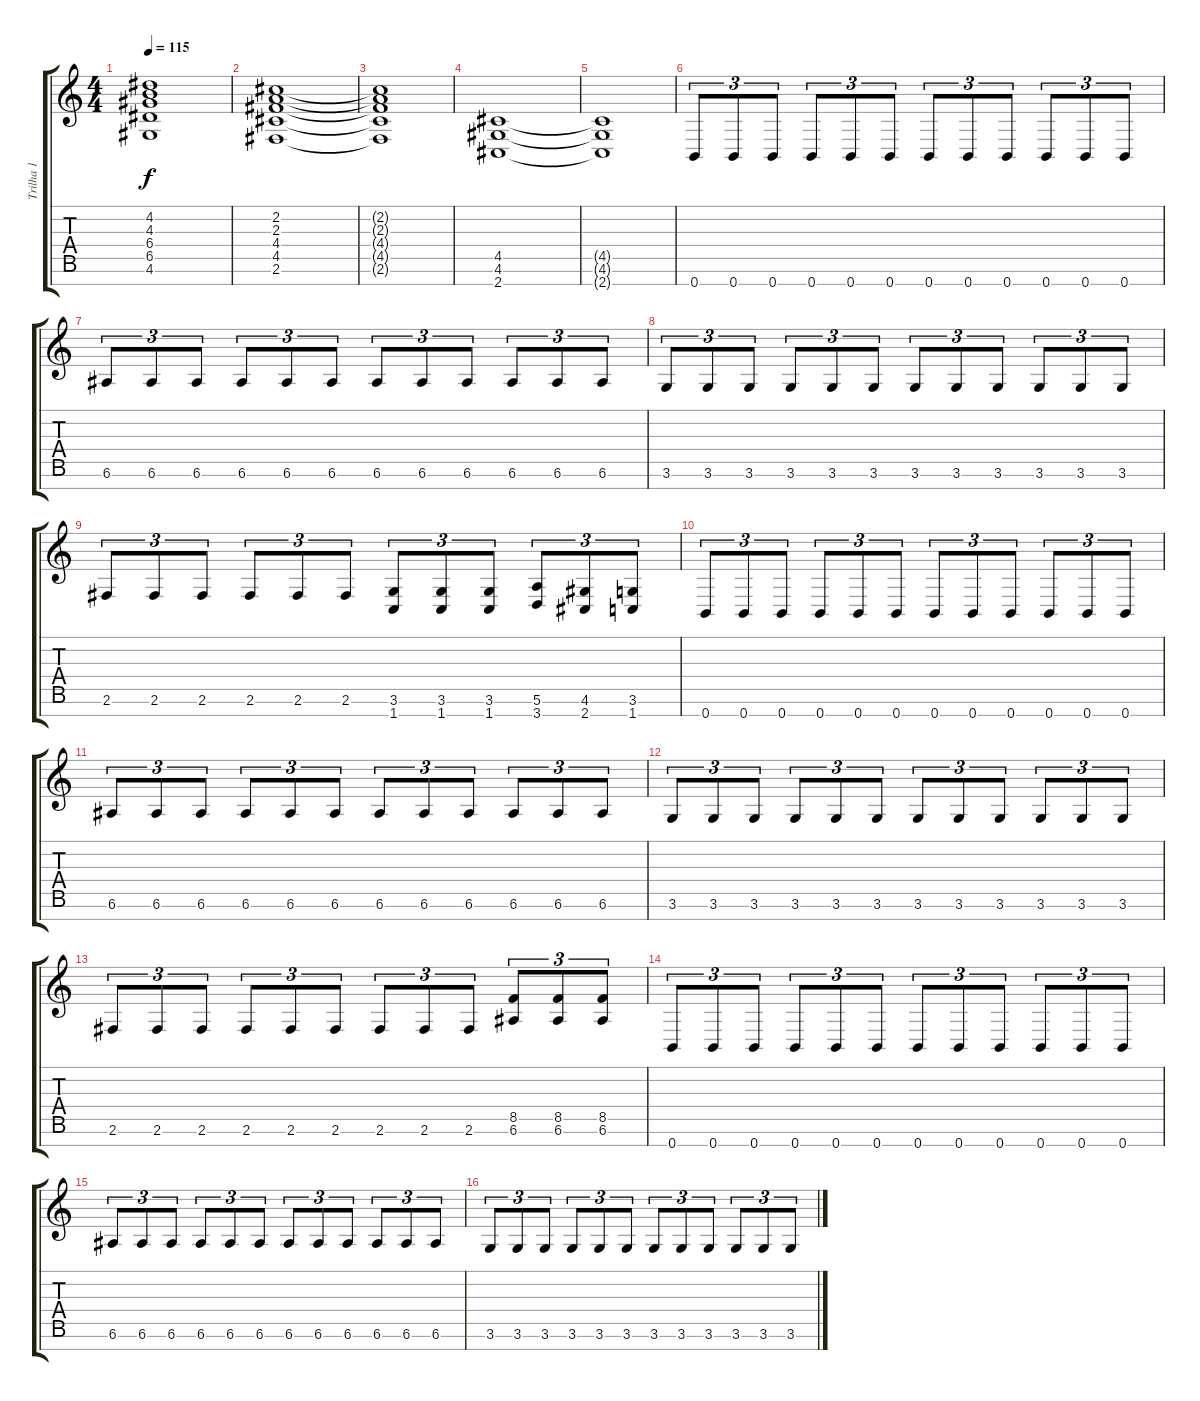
\track ("Trilha 1" "Trilha 1") {instrument distortionguitar}
\staff {score tabs}
\tuning (E4 B3 G3 D3 A2 E2 B1) {hide}
\ts (4 4)
\tempo 115
\clef g2
\ks c
(4.2{t} 4.3{t} 6.4{t} 6.5{t} 4.6{t}).1{dy f} |
(2.2 2.3 4.4 4.5 2.6).1 |
(2.2{t} 2.3{t} 4.4{t} 4.5{t} 2.6{t}).1 |
(4.5 4.6 2.7).1 |
(4.5{t} 4.6{t} 2.7{t}).1 |
0.7.8{tu (3 2)} 0.7.8{tu (3 2)} 0.7.8{tu (3 2)} 0.7.8{tu (3 2)} 0.7.8{tu (3 2)} 0.7.8{tu (3 2)} 0.7.8{tu (3 2)} 0.7.8{tu (3 2)} 0.7.8{tu (3 2)} 0.7.8{tu (3 2)} 0.7.8{tu (3 2)} 0.7.8{tu (3 2)} |
6.6.8{tu (3 2)} 6.6.8{tu (3 2)} 6.6.8{tu (3 2)} 6.6.8{tu (3 2)} 6.6.8{tu (3 2)} 6.6.8{tu (3 2)} 6.6.8{tu (3 2)} 6.6.8{tu (3 2)} 6.6.8{tu (3 2)} 6.6.8{tu (3 2)} 6.6.8{tu (3 2)} 6.6.8{tu (3 2)} |
3.6.8{tu (3 2)} 3.6.8{tu (3 2)} 3.6.8{tu (3 2)} 3.6.8{tu (3 2)} 3.6.8{tu (3 2)} 3.6.8{tu (3 2)} 3.6.8{tu (3 2)} 3.6.8{tu (3 2)} 3.6.8{tu (3 2)} 3.6.8{tu (3 2)} 3.6.8{tu (3 2)} 3.6.8{tu (3 2)} |
2.6.8{tu (3 2)} 2.6.8{tu (3 2)} 2.6.8{tu (3 2)} 2.6.8{tu (3 2)} 2.6.8{tu (3 2)} 2.6.8{tu (3 2)} (3.6 1.7).8{tu (3 2)} (3.6 1.7).8{tu (3 2)} (3.6 1.7).8{tu (3 2)} (5.6 3.7).8{tu (3 2)} (4.6 2.7).8{tu (3 2)} (3.6 1.7).8{tu (3 2)} |
0.7.8{tu (3 2)} 0.7.8{tu (3 2)} 0.7.8{tu (3 2)} 0.7.8{tu (3 2)} 0.7.8{tu (3 2)} 0.7.8{tu (3 2)} 0.7.8{tu (3 2)} 0.7.8{tu (3 2)} 0.7.8{tu (3 2)} 0.7.8{tu (3 2)} 0.7.8{tu (3 2)} 0.7.8{tu (3 2)} |
6.6.8{tu (3 2)} 6.6.8{tu (3 2)} 6.6.8{tu (3 2)} 6.6.8{tu (3 2)} 6.6.8{tu (3 2)} 6.6.8{tu (3 2)} 6.6.8{tu (3 2)} 6.6.8{tu (3 2)} 6.6.8{tu (3 2)} 6.6.8{tu (3 2)} 6.6.8{tu (3 2)} 6.6.8{tu (3 2)} |
3.6.8{tu (3 2)} 3.6.8{tu (3 2)} 3.6.8{tu (3 2)} 3.6.8{tu (3 2)} 3.6.8{tu (3 2)} 3.6.8{tu (3 2)} 3.6.8{tu (3 2)} 3.6.8{tu (3 2)} 3.6.8{tu (3 2)} 3.6.8{tu (3 2)} 3.6.8{tu (3 2)} 3.6.8{tu (3 2)} |
2.6.8{tu (3 2)} 2.6.8{tu (3 2)} 2.6.8{tu (3 2)} 2.6.8{tu (3 2)} 2.6.8{tu (3 2)} 2.6.8{tu (3 2)} 2.6.8{tu (3 2)} 2.6.8{tu (3 2)} 2.6.8{tu (3 2)} (8.5 6.6).8{tu (3 2)} (8.5 6.6).8{tu (3 2)} (8.5 6.6).8{tu (3 2)} |
0.7.8{tu (3 2)} 0.7.8{tu (3 2)} 0.7.8{tu (3 2)} 0.7.8{tu (3 2)} 0.7.8{tu (3 2)} 0.7.8{tu (3 2)} 0.7.8{tu (3 2)} 0.7.8{tu (3 2)} 0.7.8{tu (3 2)} 0.7.8{tu (3 2)} 0.7.8{tu (3 2)} 0.7.8{tu (3 2)} |
6.6.8{tu (3 2)} 6.6.8{tu (3 2)} 6.6.8{tu (3 2)} 6.6.8{tu (3 2)} 6.6.8{tu (3 2)} 6.6.8{tu (3 2)} 6.6.8{tu (3 2)} 6.6.8{tu (3 2)} 6.6.8{tu (3 2)} 6.6.8{tu (3 2)} 6.6.8{tu (3 2)} 6.6.8{tu (3 2)} |
3.6.8{tu (3 2)} 3.6.8{tu (3 2)} 3.6.8{tu (3 2)} 3.6.8{tu (3 2)} 3.6.8{tu (3 2)} 3.6.8{tu (3 2)} 3.6.8{tu (3 2)} 3.6.8{tu (3 2)} 3.6.8{tu (3 2)} 3.6.8{tu (3 2)} 3.6.8{tu (3 2)} 3.6.8{tu (3 2)}
